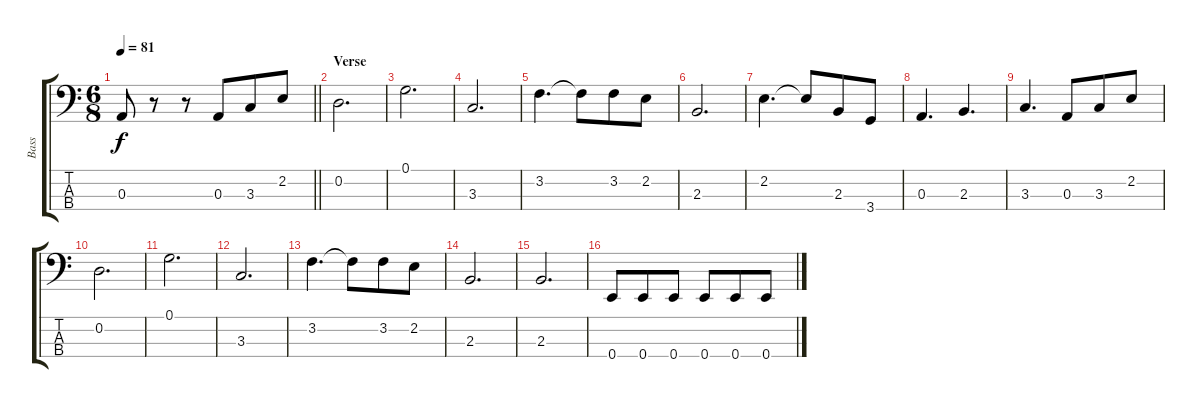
\track ("Bass" "Bass") {instrument fretlessbass}
\staff {score tabs}
\tuning (G2 D2 A1 E1) {hide}
\ts (6 8)
\tempo 81
\clef f4
\barLineRight lightlight
\ks c
0.3.8{dy f} r.8 r.8 0.3.8 3.3.8 2.2.8 |
\section ("" "Verse")
0.2.2{d} |
0.1.2{d} |
3.3.2{d} |
3.2.4{d} 3.2{t}.8 3.2.8 2.2.8 |
2.3.2{d} |
2.2.4{d} 2.2{t}.8 2.3.8 3.4.8 |
0.3.4{d} 2.3.4{d} |
3.3.4{d} 0.3.8 3.3.8 2.2.8 |
0.2.2{d} |
0.1.2{d} |
3.3.2{d} |
3.2.4{d} 3.2{t}.8 3.2.8 2.2.8 |
2.3.2{d} |
2.3.2{d} |
0.4.8 0.4.8 0.4.8 0.4.8 0.4.8 0.4.8
